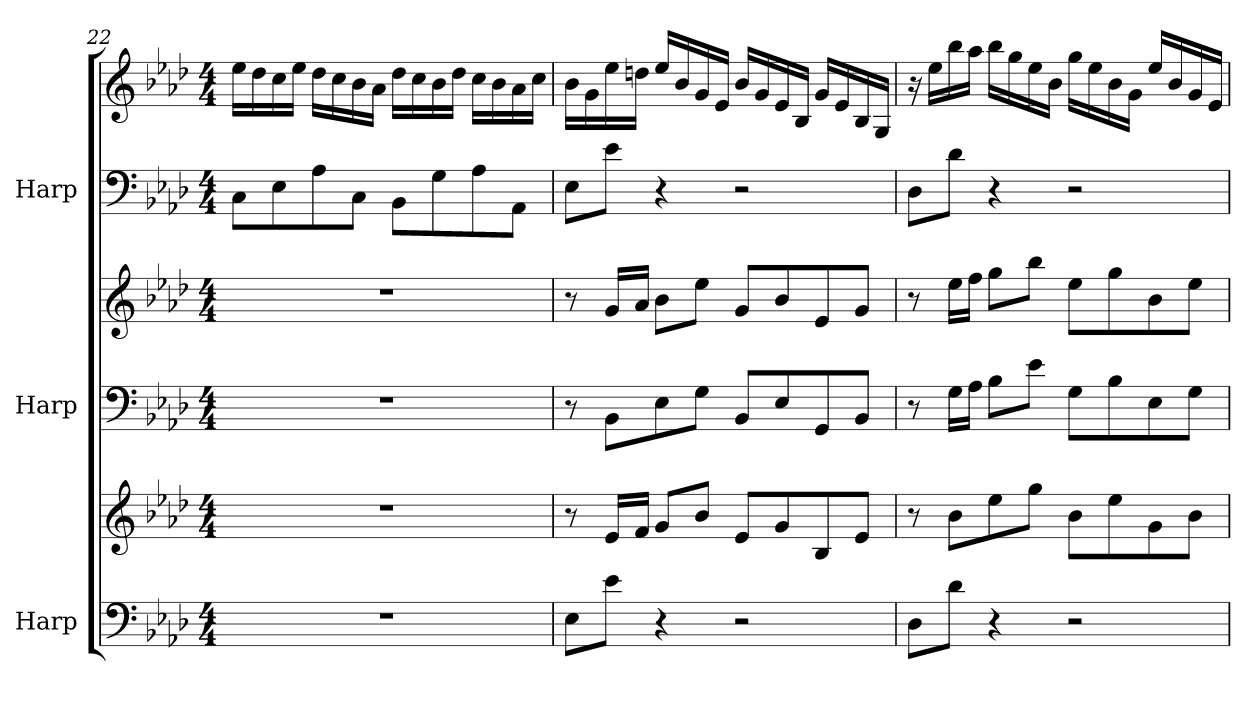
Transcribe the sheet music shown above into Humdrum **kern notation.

**kern	**kern	**kern	**kern	**kern	**kern
*part3	*part3	*part2	*part2	*part1	*part1
*staff6	*staff5	*staff4	*staff3	*staff2	*staff1
*I"Harp	*	*I"Harp	*	*I"Harp	*
*I'Hp	*	*I'Hp	*	*I'Hp	*
!!LO:PB:g=z
*clefF4	*clefG2	*clefF4	*clefG2	*clefF4	*clefG2
*k[b-e-a-d-]	*k[b-e-a-d-]	*k[b-e-a-d-]	*k[b-e-a-d-]	*k[b-e-a-d-]	*k[b-e-a-d-]
*M4/4	*M4/4	*M4/4	*M4/4	*M4/4	*M4/4
=22	=22	=22	=22	=22	=22
1r	1r	1r	1r	8C\L	16ee-\LL
.	.	.	.	.	16dd-\
.	.	.	.	8E-\	16cc\
.	.	.	.	.	16ee-\JJ
.	.	.	.	8A-\	16dd-\LL
.	.	.	.	.	16cc\
.	.	.	.	8C\J	16b-\
.	.	.	.	.	16a-\JJ
.	.	.	.	8BB-\L	16dd-\LL
.	.	.	.	.	16cc\
.	.	.	.	8G\	16b-\
.	.	.	.	.	16dd-\JJ
.	.	.	.	8A-\	16cc\LL
.	.	.	.	.	16b-\
.	.	.	.	8AA-\J	16a-\
.	.	.	.	.	16cc\JJ
=23	=23	=23	=23	=23	=23
8E-\L	8r	8r	8r	8E-\L	16b-\LL
.	.	.	.	.	16g\
8e-\J	16e-/LL	8BB-\L	16g/LL	8e-\J	16ee-\
.	16f/JJ	.	16a-/JJ	.	16ddn\JJ
4r	8g/L	8E-\	8b-\L	4r	16ee-/LL
.	.	.	.	.	16b-/
.	8b-/J	8G\J	8ee-\J	.	16g/
.	.	.	.	.	16e-/JJ
2r	8e-/L	8BB-/L	8g/L	2r	16b-/LL
.	.	.	.	.	16g/
.	8g/	8E-/	8b-/	.	16e-/
.	.	.	.	.	16B-/JJ
.	8B-/	8GG/	8e-/	.	16g/LL
.	.	.	.	.	16e-/
.	8e-/J	8BB-/J	8g/J	.	16B-/
.	.	.	.	.	16G/JJ
!!LO:LB:g=z
=24	=24	=24	=24	=24	=24
8D-\L	8r	8r	8r	8D-\L	16r
.	.	.	.	.	16ee-\LL
8d-\J	8b-\L	16G\LL	16ee-\LL	8d-\J	16bb-\
.	.	16A-\JJ	16ff\JJ	.	16aa-\JJ
4r	8ee-\	8B-\L	8gg\L	4r	16bb-\LL
.	.	.	.	.	16gg\
.	8gg\J	8e-\J	8bb-\J	.	16ee-\
.	.	.	.	.	16b-\JJ
2r	8b-\L	8G\L	8ee-\L	2r	16gg\LL
.	.	.	.	.	16ee-\
.	8ee-\	8B-\	8gg\	.	16b-\
.	.	.	.	.	16g\JJ
.	8g\	8E-\	8b-\	.	16ee-/LL
.	.	.	.	.	16b-/
.	8b-\J	8G\J	8ee-\J	.	16g/
.	.	.	.	.	16e-/JJ
=	=	=	=	=	=
*-	*-	*-	*-	*-	*-
